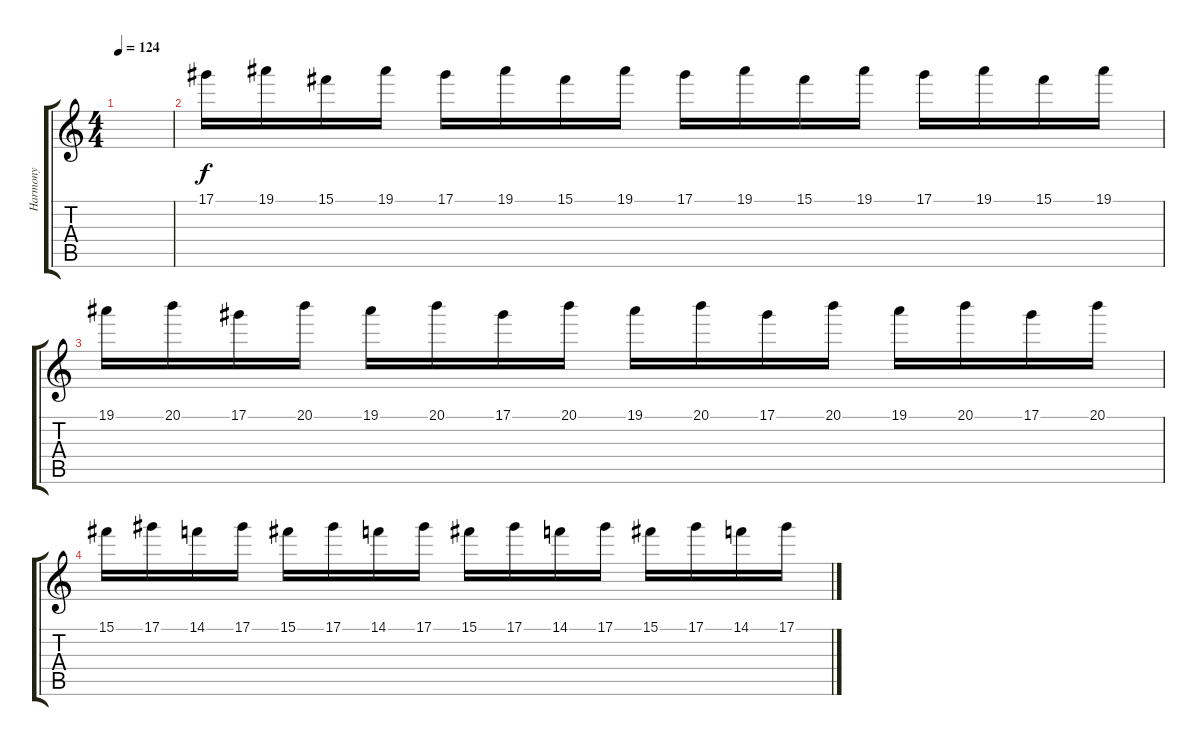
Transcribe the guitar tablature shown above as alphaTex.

\track ("Harmony" "Harmony") {instrument distortionguitar}
\staff {score tabs}
\tuning (Eb4 Bb3 Gb3 Db3 Ab2 Eb2) {hide}
\ts (4 4)
\tempo 124
\clef g2
\ks c
|
17.1.16 19.1.16 15.1.16 19.1.16 17.1.16 19.1.16 15.1.16 19.1.16 17.1.16 19.1.16 15.1.16 19.1.16 17.1.16 19.1.16 15.1.16 19.1.16 |
19.1.16 20.1.16 17.1.16 20.1.16 19.1.16 20.1.16 17.1.16 20.1.16 19.1.16 20.1.16 17.1.16 20.1.16 19.1.16 20.1.16 17.1.16 20.1.16 |
15.1.16 17.1.16 14.1.16 17.1.16 15.1.16 17.1.16 14.1.16 17.1.16 15.1.16 17.1.16 14.1.16 17.1.16 15.1.16 17.1.16 14.1.16 17.1.16
